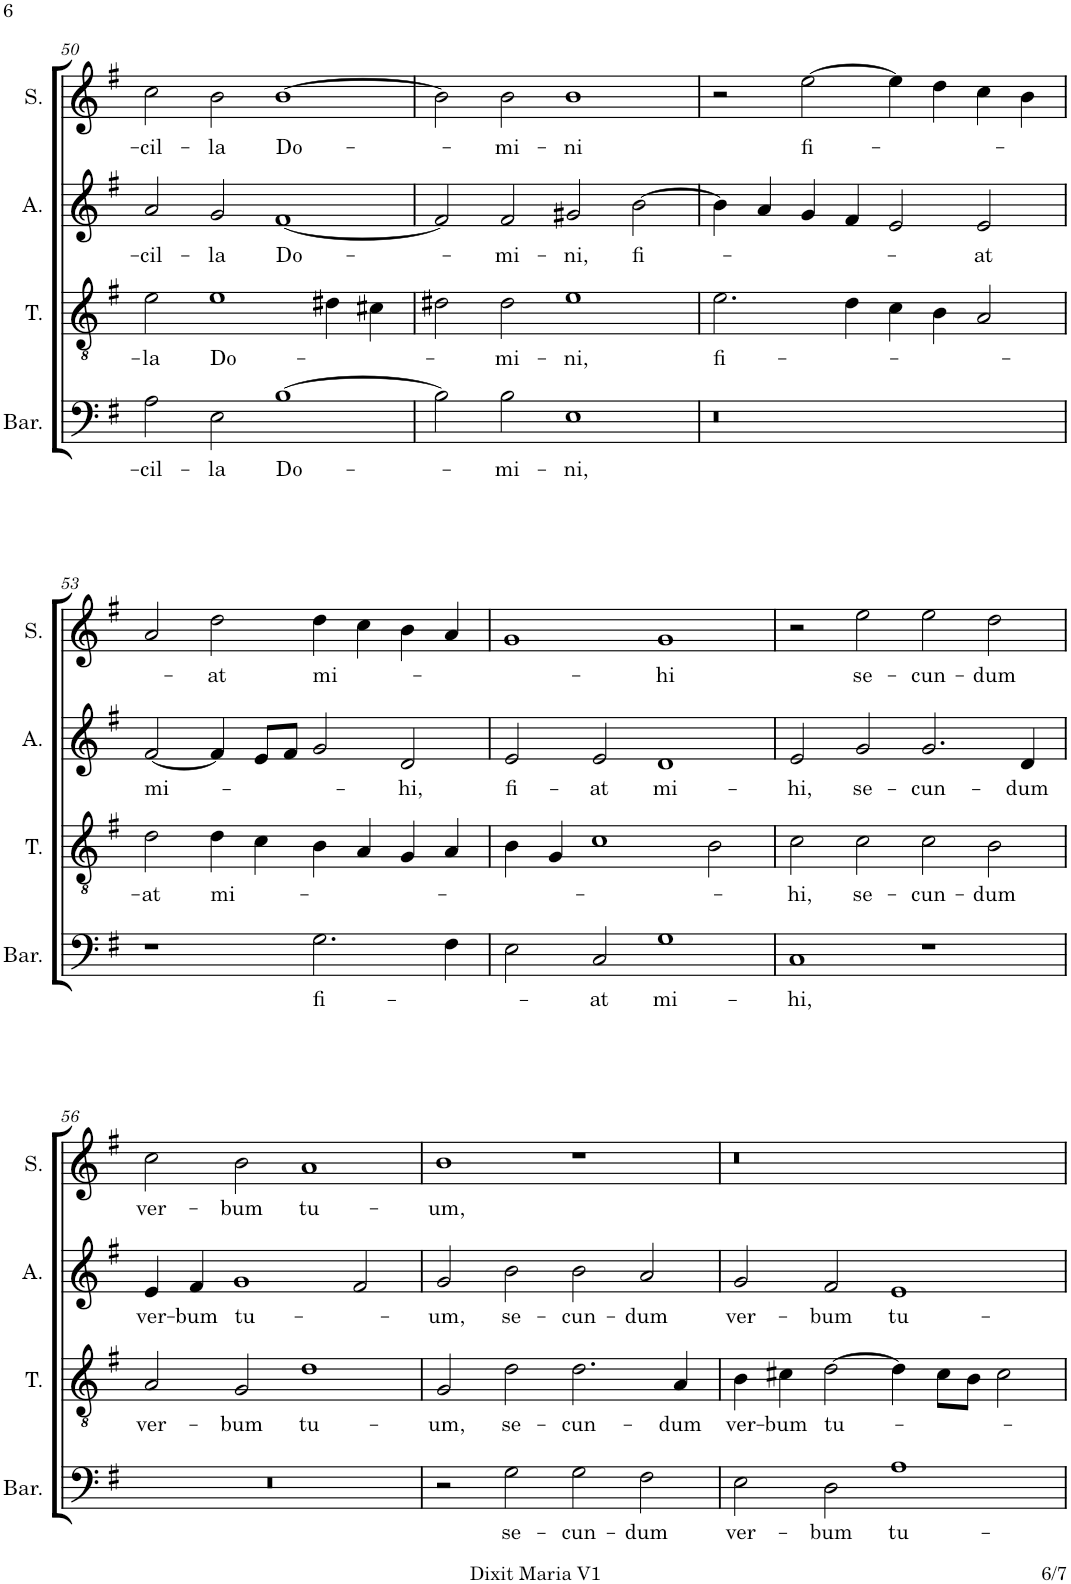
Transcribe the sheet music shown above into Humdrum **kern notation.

**kern	**text	**kern	**text	**kern	**text	**kern	**text
*part4	*part4	*part3	*part3	*part2	*part2	*part1	*part1
*staff4	*staff4	*staff3	*staff3	*staff2	*staff2	*staff1	*staff1
*I"Baryton	*	*I"Ténor	*	*I"Alto	*	*I"Soprano	*
*I'Bar.	*	*I'T.	*	*I'A.	*	*I'S.	*
!!LO:PB:g=z
*clefF4	*	*clefGv2	*	*clefG2	*	*clefG2	*
*k[f#]	*	*k[f#]	*	*k[f#]	*	*k[f#]	*
*M4/2	*	*M4/2	*	*M4/2	*	*M4/2	*
=50	=50	=50	=50	=50	=50	=50	=50
!	!LO:LY:b	!	!LO:LY:b	!	!LO:LY:b	!	!LO:LY:b
2A\	-cil-	2e\	-la	2a/	-cil-	2cc\	-cil-
!	!LO:LY:b	!	!LO:LY:b	!	!LO:LY:b	!	!LO:LY:b
2E\	-la	1e	Do-	2g/	-la	2b\	-la
!	!LO:LY:b	!	!	!	!LO:LY:b	!	!LO:LY:b
[1B	Do-	.	.	[1f#	Do-	[1b	Do-
.	.	4d#X\	.	.	.	.	.
.	.	4c#X\	.	.	.	.	.
=51	=51	=51	=51	=51	=51	=51	=51
2B\]	.	2d#X\	.	2f#/]	.	2b\]	.
!	!LO:LY:b	!	!LO:LY:b	!	!LO:LY:b	!	!LO:LY:b
2B\	-mi-	2d#\	-mi-	2f#/	-mi-	2b\	-mi-
!	!LO:LY:b	!	!LO:LY:b	!	!LO:LY:b	!	!LO:LY:b
1E	-ni,	1e	-ni,	2g#X/	-ni,	1b	-ni
!	!	!	!	!	!LO:LY:b	!	!
.	.	.	.	[2b\	fi-	.	.
=52	=52	=52	=52	=52	=52	=52	=52
!	!	!	!LO:LY:b	!	!	!	!
0r	.	2.e\	fi-	4b\]	.	2r	.
.	.	.	.	4a/	.	.	.
!	!	!	!	!	!	!	!LO:LY:b
.	.	.	.	4g/	.	[2ee\	fi-
.	.	4d\	.	4f#/	.	.	.
.	.	4c\	.	2e/	.	4ee\]	.
.	.	4B\	.	.	.	4dd\	.
!	!	!	!	!	!LO:LY:b	!	!
.	.	2A/	.	2e/	-at	4cc\	.
.	.	.	.	.	.	4b\	.
!!LO:LB:g=z
=53	=53	=53	=53	=53	=53	=53	=53
!	!	!	!LO:LY:b	!	!LO:LY:b	!	!
1r	.	2d\	-at	[2f#/	mi-	2a/	.
!	!	!	!LO:LY:b	!	!	!	!LO:LY:b
.	.	4d\	mi-	4f#/]	.	2dd\	-at
.	.	4c\	.	8e/L	.	.	.
.	.	.	.	8f#/J	.	.	.
!	!LO:LY:b	!	!	!	!	!	!LO:LY:b
2.G\	fi-	4B\	.	2g/	.	4dd\	mi-
.	.	4A/	.	.	.	4cc\	.
!	!	!	!	!	!LO:LY:b	!	!
.	.	4G/	.	2d/	-hi,	4b\	.
4F#\	.	4A/	.	.	.	4a/	.
=54	=54	=54	=54	=54	=54	=54	=54
!	!	!	!	!	!LO:LY:b	!	!
2E\	.	4B\	.	2e/	fi-	1g	.
.	.	4G/	.	.	.	.	.
!	!LO:LY:b	!	!	!	!LO:LY:b	!	!
2C/	-at	1c	.	2e/	-at	.	.
!	!LO:LY:b	!	!	!	!LO:LY:b	!	!LO:LY:b
1G	mi-	.	.	1d	mi-	1g	-hi
.	.	2B\	.	.	.	.	.
=55	=55	=55	=55	=55	=55	=55	=55
!	!LO:LY:b	!	!LO:LY:b	!	!LO:LY:b	!	!
1C	-hi,	2c\	-hi,	2e/	-hi,	2r	.
!	!	!	!LO:LY:b	!	!LO:LY:b	!	!LO:LY:b
.	.	2c\	se-	2g/	se-	2ee\	se-
!	!	!	!LO:LY:b	!	!LO:LY:b	!	!LO:LY:b
1r	.	2c\	-cun-	2.g/	-cun-	2ee\	-cun-
!	!	!	!LO:LY:b	!	!	!	!LO:LY:b
.	.	2B\	-dum	.	.	2dd\	-dum
!	!	!	!	!	!LO:LY:b	!	!
.	.	.	.	4d/	-dum	.	.
!!LO:LB:g=z
=56	=56	=56	=56	=56	=56	=56	=56
!	!	!	!LO:LY:b	!	!LO:LY:b	!	!LO:LY:b
0r	.	2A/	ver-	4e/	ver-	2cc\	ver-
!	!	!	!	!	!LO:LY:b	!	!
.	.	.	.	4f#/	-bum	.	.
!	!	!	!LO:LY:b	!	!LO:LY:b	!	!LO:LY:b
.	.	2G/	-bum	1g	tu-	2b\	-bum
!	!	!	!LO:LY:b	!	!	!	!LO:LY:b
.	.	1d	tu-	.	.	1a	tu-
.	.	.	.	2f#/	.	.	.
=57	=57	=57	=57	=57	=57	=57	=57
!	!	!	!LO:LY:b	!	!LO:LY:b	!	!LO:LY:b
2r	.	2G/	-um,	2g/	-um,	1b	-um,
!	!LO:LY:b	!	!LO:LY:b	!	!LO:LY:b	!	!
2G\	se-	2d\	se-	2b\	se-	.	.
!	!LO:LY:b	!	!LO:LY:b	!	!LO:LY:b	!	!
2G\	-cun-	2.d\	-cun-	2b\	-cun-	1r	.
!	!LO:LY:b	!	!	!	!LO:LY:b	!	!
2F#\	-dum	.	.	2a/	-dum	.	.
!	!	!	!LO:LY:b	!	!	!	!
.	.	4A/	-dum	.	.	.	.
=58	=58	=58	=58	=58	=58	=58	=58
!	!LO:LY:b	!	!LO:LY:b	!	!LO:LY:b	!	!
2E\	ver-	4B\	ver-	2g/	ver-	0r	.
!	!	!	!LO:LY:b	!	!	!	!
.	.	4c#X\	-bum	.	.	.	.
!	!LO:LY:b	!	!LO:LY:b	!	!LO:LY:b	!	!
2D\	-bum	[2d\	tu-	2f#/	-bum	.	.
!	!LO:LY:b	!	!	!	!LO:LY:b	!	!
1A	tu-	4d\]	.	1e	tu-	.	.
.	.	8c#\L	.	.	.	.	.
.	.	8B\J	.	.	.	.	.
.	.	2c#\	.	.	.	.	.
=	=	=	=	=	=	=	=
*-	*-	*-	*-	*-	*-	*-	*-
